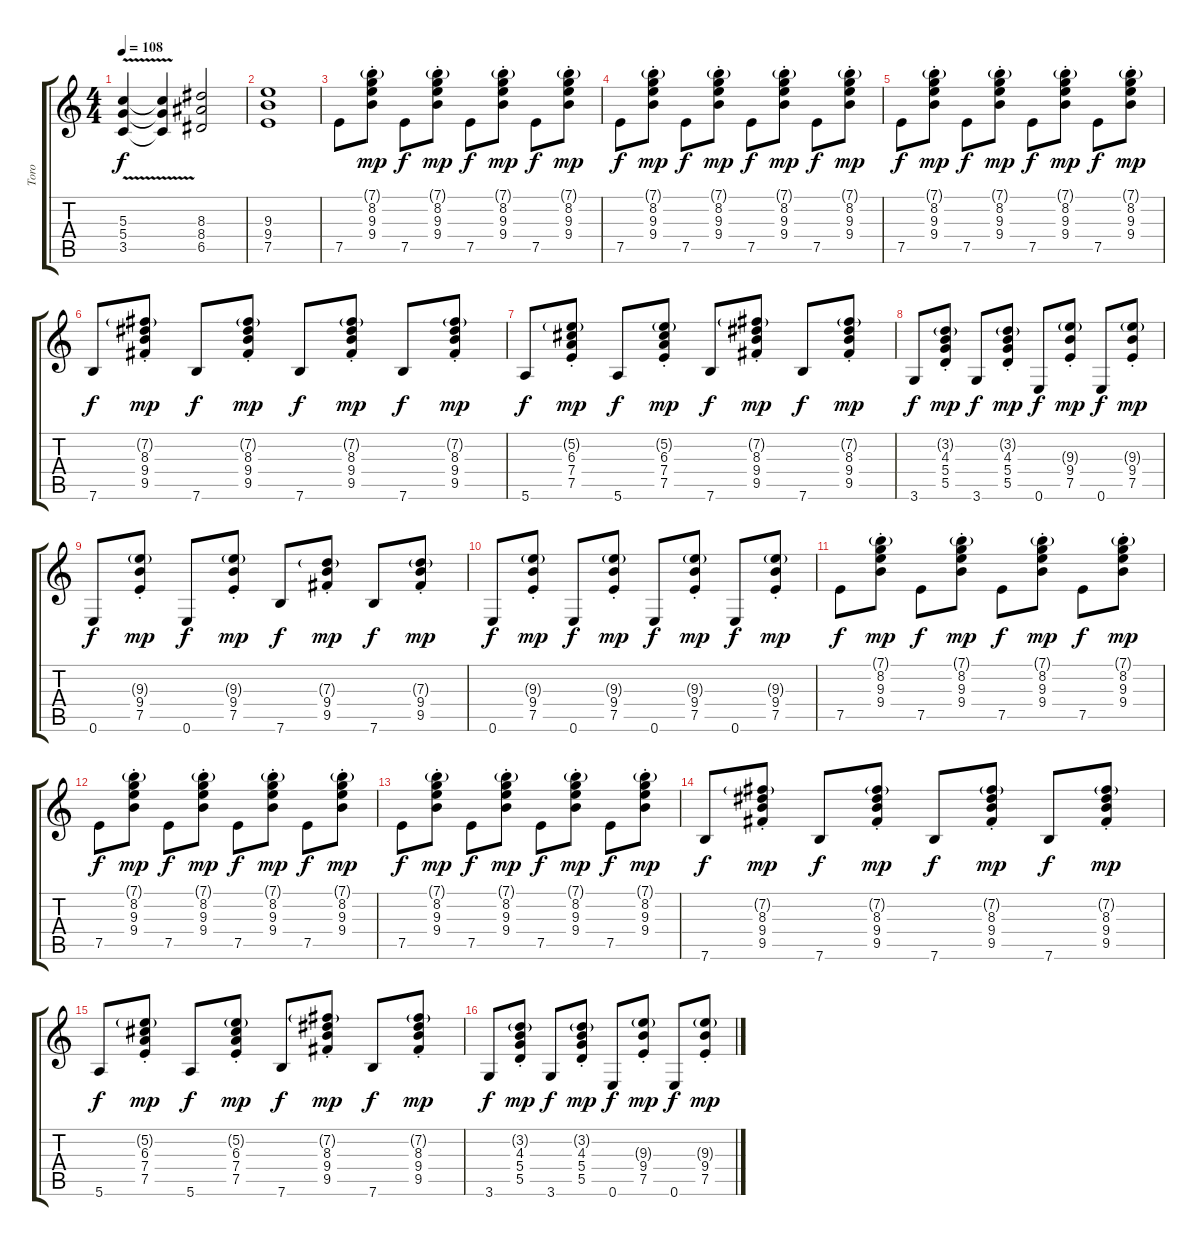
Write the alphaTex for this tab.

\track ("Toro" "Toro") {instrument distortionguitar}
\staff {score tabs}
\tuning (E4 B3 G3 D3 A2 E2) {hide}
\ts (4 4)
\tempo 108
\clef g2
\ks c
(5.3{v} 5.4{v} 3.5{v}).4{dy f} (5.3{t} 5.4{t} 3.5{t}).4 (8.3 8.4 6.5).2 |
(9.3 9.4 7.5).1 |
7.5.8{volume 13 instrument acousticguitarsteel} (7.1{g st} 8.2{st} 9.3{st} 9.4{st}).8{dy mp} 7.5.8{dy f} (7.1{g st} 8.2{st} 9.3{st} 9.4{st}).8{dy mp} 7.5.8{dy f} (7.1{g st} 8.2{st} 9.3{st} 9.4{st}).8{dy mp} 7.5.8{dy f} (7.1{g st} 8.2{st} 9.3{st} 9.4{st}).8{dy mp} |
7.5.8{dy f} (7.1{g st} 8.2{st} 9.3{st} 9.4{st}).8{dy mp} 7.5.8{dy f} (7.1{g st} 8.2{st} 9.3{st} 9.4{st}).8{dy mp} 7.5.8{dy f} (7.1{g st} 8.2{st} 9.3{st} 9.4{st}).8{dy mp} 7.5.8{dy f} (7.1{g st} 8.2{st} 9.3{st} 9.4{st}).8{dy mp} |
7.5.8{dy f} (7.1{g st} 8.2{st} 9.3{st} 9.4{st}).8{dy mp} 7.5.8{dy f} (7.1{g st} 8.2{st} 9.3{st} 9.4{st}).8{dy mp} 7.5.8{dy f} (7.1{g st} 8.2{st} 9.3{st} 9.4{st}).8{dy mp} 7.5.8{dy f} (7.1{g st} 8.2{st} 9.3{st} 9.4{st}).8{dy mp} |
7.6.8{dy f} (7.2{g st} 8.3{st} 9.4{st} 9.5{st}).8{dy mp} 7.6.8{dy f} (7.2{g st} 8.3{st} 9.4{st} 9.5{st}).8{dy mp} 7.6.8{dy f} (7.2{g st} 8.3{st} 9.4{st} 9.5{st}).8{dy mp} 7.6.8{dy f} (7.2{g st} 8.3{st} 9.4{st} 9.5{st}).8{dy mp} |
5.6.8{dy f} (5.2{g st} 6.3{st} 7.4{st} 7.5{st}).8{dy mp} 5.6.8{dy f} (5.2{g st} 6.3{st} 7.4{st} 7.5{st}).8{dy mp} 7.6.8{dy f} (7.2{g st} 8.3{st} 9.4{st} 9.5{st}).8{dy mp} 7.6.8{dy f} (7.2{g st} 8.3{st} 9.4{st} 9.5{st}).8{dy mp} |
3.6.8{dy f} (3.2{g st} 4.3{st} 5.4{st} 5.5{st}).8{dy mp} 3.6.8{dy f} (3.2{g st} 4.3{st} 5.4{st} 5.5{st}).8{dy mp} 0.6.8{dy f} (9.3{g st} 9.4{st} 7.5{st}).8{dy mp} 0.6.8{dy f} (9.3{g st} 9.4{st} 7.5{st}).8{dy mp} |
0.6.8{dy f} (9.3{g st} 9.4{st} 7.5{st}).8{dy mp} 0.6.8{dy f} (9.3{g st} 9.4{st} 7.5{st}).8{dy mp} 7.6.8{dy f} (7.3{g st} 9.4{st} 9.5{st}).8{dy mp} 7.6.8{dy f} (7.3{g st} 9.4{st} 9.5{st}).8{dy mp} |
0.6.8{dy f} (9.3{g st} 9.4{st} 7.5{st}).8{dy mp} 0.6.8{dy f} (9.3{g st} 9.4{st} 7.5{st}).8{dy mp} 0.6.8{dy f} (9.3{g st} 9.4{st} 7.5{st}).8{dy mp} 0.6.8{dy f} (9.3{g st} 9.4{st} 7.5{st}).8{dy mp} |
7.5.8{dy f} (7.1{g st} 8.2{st} 9.3{st} 9.4{st}).8{dy mp} 7.5.8{dy f} (7.1{g st} 8.2{st} 9.3{st} 9.4{st}).8{dy mp} 7.5.8{dy f} (7.1{g st} 8.2{st} 9.3{st} 9.4{st}).8{dy mp} 7.5.8{dy f} (7.1{g st} 8.2{st} 9.3{st} 9.4{st}).8{dy mp} |
7.5.8{dy f} (7.1{g st} 8.2{st} 9.3{st} 9.4{st}).8{dy mp} 7.5.8{dy f} (7.1{g st} 8.2{st} 9.3{st} 9.4{st}).8{dy mp} 7.5.8{dy f} (7.1{g st} 8.2{st} 9.3{st} 9.4{st}).8{dy mp} 7.5.8{dy f} (7.1{g st} 8.2{st} 9.3{st} 9.4{st}).8{dy mp} |
7.5.8{dy f} (7.1{g st} 8.2{st} 9.3{st} 9.4{st}).8{dy mp} 7.5.8{dy f} (7.1{g st} 8.2{st} 9.3{st} 9.4{st}).8{dy mp} 7.5.8{dy f} (7.1{g st} 8.2{st} 9.3{st} 9.4{st}).8{dy mp} 7.5.8{dy f} (7.1{g st} 8.2{st} 9.3{st} 9.4{st}).8{dy mp} |
7.6.8{dy f} (7.2{g st} 8.3{st} 9.4{st} 9.5{st}).8{dy mp} 7.6.8{dy f} (7.2{g st} 8.3{st} 9.4{st} 9.5{st}).8{dy mp} 7.6.8{dy f} (7.2{g st} 8.3{st} 9.4{st} 9.5{st}).8{dy mp} 7.6.8{dy f} (7.2{g st} 8.3{st} 9.4{st} 9.5{st}).8{dy mp} |
5.6.8{dy f} (5.2{g st} 6.3{st} 7.4{st} 7.5{st}).8{dy mp} 5.6.8{dy f} (5.2{g st} 6.3{st} 7.4{st} 7.5{st}).8{dy mp} 7.6.8{dy f} (7.2{g st} 8.3{st} 9.4{st} 9.5{st}).8{dy mp} 7.6.8{dy f} (7.2{g st} 8.3{st} 9.4{st} 9.5{st}).8{dy mp} |
3.6.8{dy f} (3.2{g st} 4.3{st} 5.4{st} 5.5{st}).8{dy mp} 3.6.8{dy f} (3.2{g st} 4.3{st} 5.4{st} 5.5{st}).8{dy mp} 0.6.8{dy f} (9.3{g st} 9.4{st} 7.5{st}).8{dy mp} 0.6.8{dy f} (9.3{g st} 9.4{st} 7.5{st}).8{dy mp}
